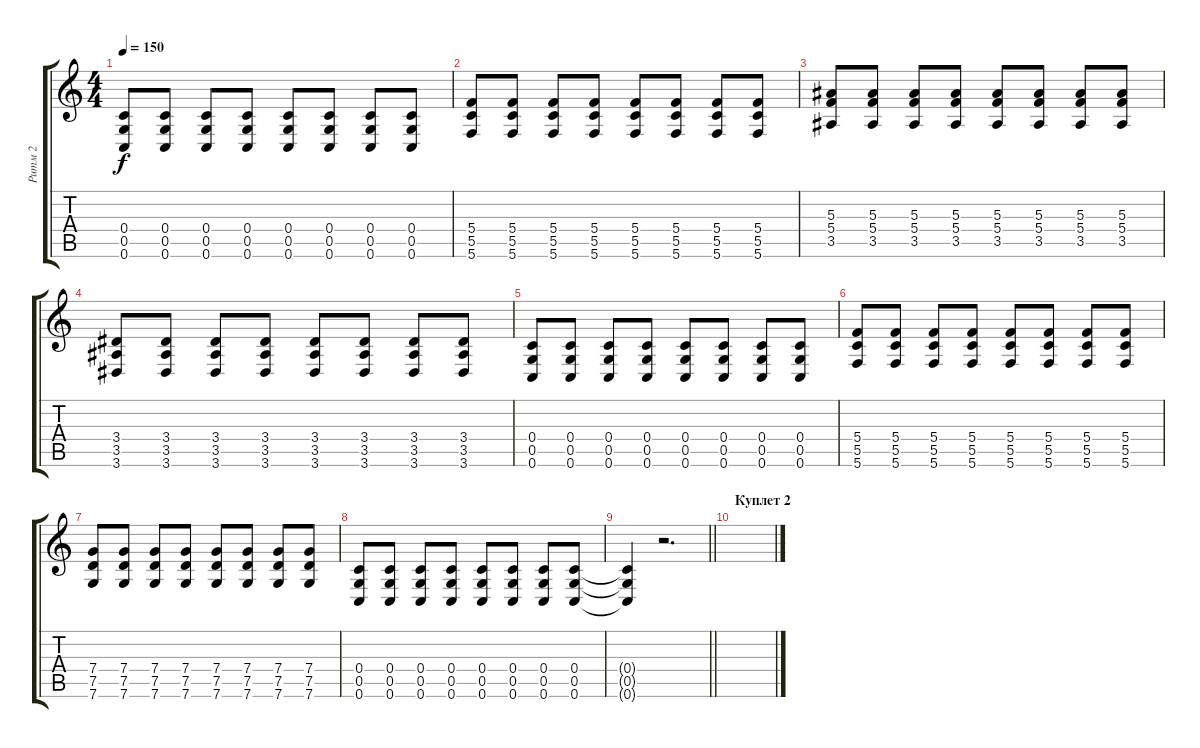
\track ("Ритм 2" "Ритм 2") {instrument distortionguitar}
\staff {score tabs}
\tuning (D4 A3 F3 C3 G2 C2) {hide}
\ts (4 4)
\tempo 150
\clef g2
\ks c
(0.4 0.5 0.6).8{dy f} (0.4 0.5 0.6).8 (0.4 0.5 0.6).8 (0.4 0.5 0.6).8 (0.4 0.5 0.6).8 (0.4 0.5 0.6).8 (0.4 0.5 0.6).8 (0.4 0.5 0.6).8 |
(5.4 5.5 5.6).8 (5.4 5.5 5.6).8 (5.4 5.5 5.6).8 (5.4 5.5 5.6).8 (5.4 5.5 5.6).8 (5.4 5.5 5.6).8 (5.4 5.5 5.6).8 (5.4 5.5 5.6).8 |
(5.3 5.4 3.5).8 (5.3 5.4 3.5).8 (5.3 5.4 3.5).8 (5.3 5.4 3.5).8 (5.3 5.4 3.5).8 (5.3 5.4 3.5).8 (5.3 5.4 3.5).8 (5.3 5.4 3.5).8 |
(3.4 3.5 3.6).8 (3.4 3.5 3.6).8 (3.4 3.5 3.6).8 (3.4 3.5 3.6).8 (3.4 3.5 3.6).8 (3.4 3.5 3.6).8 (3.4 3.5 3.6).8 (3.4 3.5 3.6).8 |
(0.4 0.5 0.6).8 (0.4 0.5 0.6).8 (0.4 0.5 0.6).8 (0.4 0.5 0.6).8 (0.4 0.5 0.6).8 (0.4 0.5 0.6).8 (0.4 0.5 0.6).8 (0.4 0.5 0.6).8 |
(5.4 5.5 5.6).8 (5.4 5.5 5.6).8 (5.4 5.5 5.6).8 (5.4 5.5 5.6).8 (5.4 5.5 5.6).8 (5.4 5.5 5.6).8 (5.4 5.5 5.6).8 (5.4 5.5 5.6).8 |
(7.4 7.5 7.6).8 (7.4 7.5 7.6).8 (7.4 7.5 7.6).8 (7.4 7.5 7.6).8 (7.4 7.5 7.6).8 (7.4 7.5 7.6).8 (7.4 7.5 7.6).8 (7.4 7.5 7.6).8 |
(0.4 0.5 0.6).8 (0.4 0.5 0.6).8 (0.4 0.5 0.6).8 (0.4 0.5 0.6).8 (0.4 0.5 0.6).8 (0.4 0.5 0.6).8 (0.4 0.5 0.6).8 (0.4 0.5 0.6).8 |
\barLineRight lightlight
(0.4{t} 0.5{t} 0.6{t}).4 r.2{d} |
\section ("" "Куплет 2")
